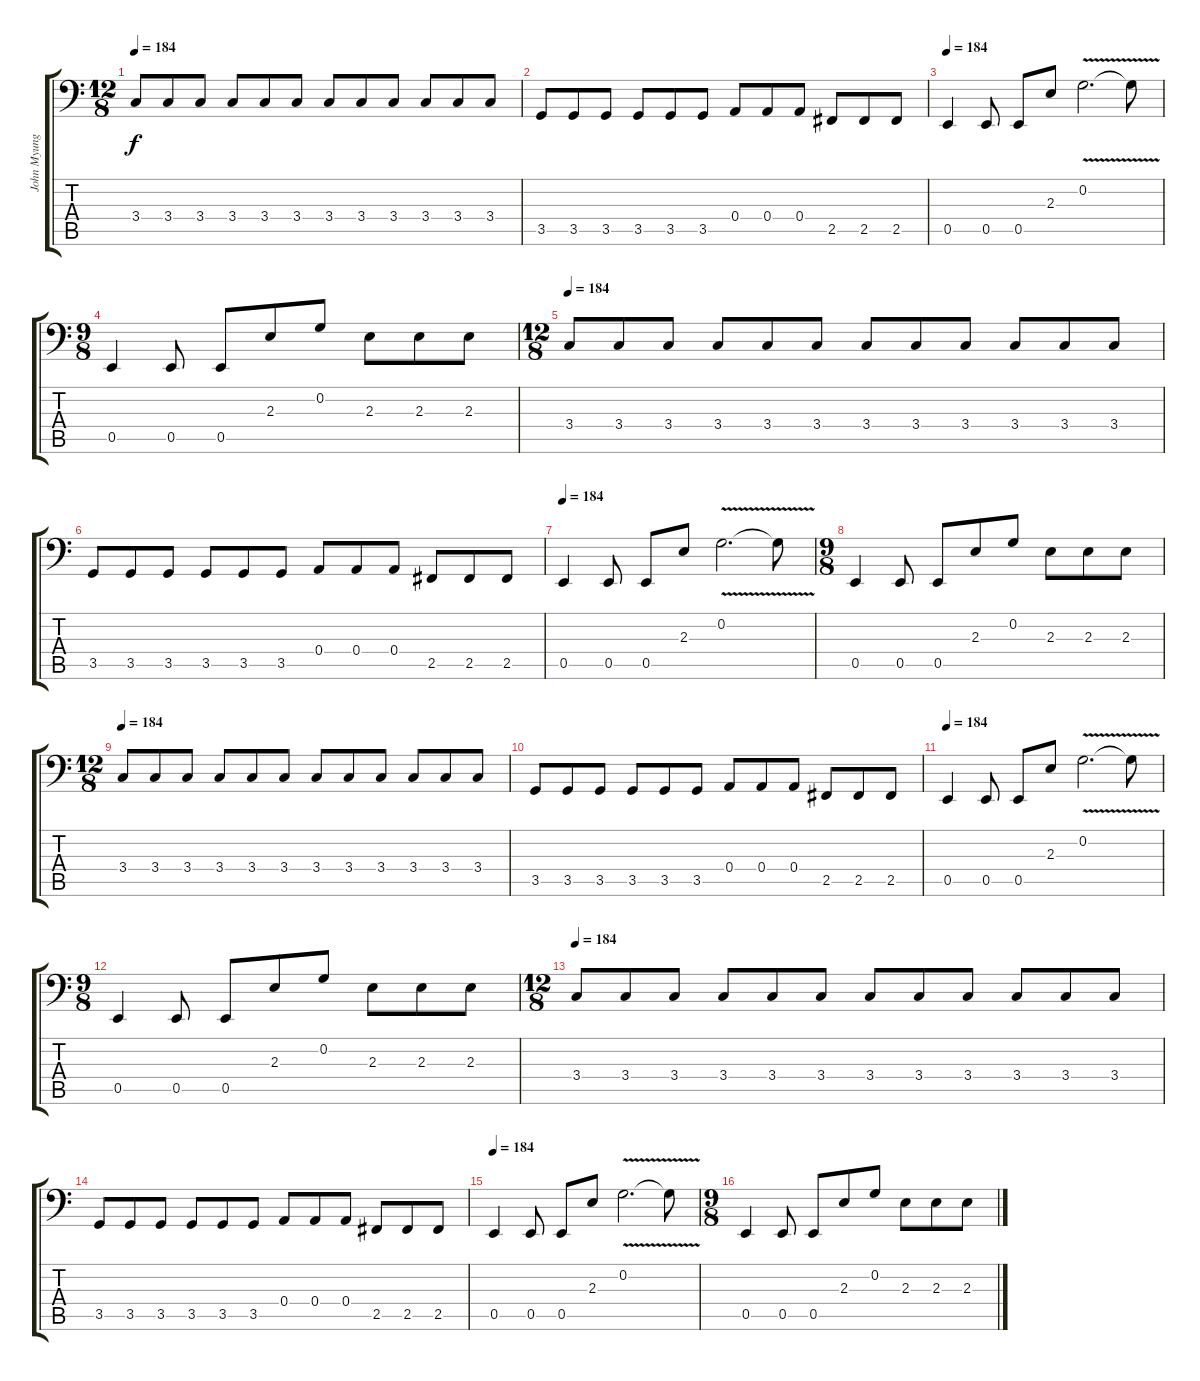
\track ("John Myung" "John Myung") {instrument electricbassfinger}
\staff {score tabs}
\tuning (C3 G2 D2 A1 E1 B0) {hide}
\ts (12 8)
\tempo 184
\clef f4
\ks c
3.4.8{dy f} 3.4.8 3.4.8 3.4.8 3.4.8 3.4.8 3.4.8 3.4.8 3.4.8 3.4.8 3.4.8 3.4.8 |
3.5.8 3.5.8 3.5.8 3.5.8 3.5.8 3.5.8 0.4.8 0.4.8 0.4.8 2.5.8 2.5.8 2.5.8 |
\tempo 184
0.5.4{volume 13} 0.5.8 0.5.8 2.3.8 0.2{v}.2{d} 0.2{t}.8 |
\ts (9 8)
0.5.4 0.5.8 0.5.8 2.3.8 0.2.8 2.3.8 2.3.8 2.3.8 |
\ts (12 8)
\tempo 184
3.4.8 3.4.8 3.4.8 3.4.8 3.4.8 3.4.8 3.4.8 3.4.8 3.4.8 3.4.8 3.4.8 3.4.8 |
3.5.8 3.5.8 3.5.8 3.5.8 3.5.8 3.5.8 0.4.8 0.4.8 0.4.8 2.5.8 2.5.8 2.5.8 |
\tempo 184
0.5.4 0.5.8 0.5.8 2.3.8 0.2{v}.2{d} 0.2{t}.8 |
\ts (9 8)
0.5.4 0.5.8 0.5.8 2.3.8 0.2.8 2.3.8 2.3.8 2.3.8 |
\ts (12 8)
\tempo 184
3.4.8 3.4.8 3.4.8 3.4.8 3.4.8 3.4.8 3.4.8 3.4.8 3.4.8 3.4.8 3.4.8 3.4.8 |
3.5.8 3.5.8 3.5.8 3.5.8 3.5.8 3.5.8 0.4.8 0.4.8 0.4.8 2.5.8 2.5.8 2.5.8 |
\tempo 184
0.5.4 0.5.8 0.5.8 2.3.8 0.2{v}.2{d} 0.2{t}.8 |
\ts (9 8)
0.5.4 0.5.8 0.5.8 2.3.8 0.2.8 2.3.8 2.3.8 2.3.8 |
\ts (12 8)
\tempo 184
3.4.8 3.4.8 3.4.8 3.4.8 3.4.8 3.4.8 3.4.8 3.4.8 3.4.8 3.4.8 3.4.8 3.4.8 |
3.5.8 3.5.8 3.5.8 3.5.8 3.5.8 3.5.8 0.4.8 0.4.8 0.4.8 2.5.8 2.5.8 2.5.8 |
\tempo 184
0.5.4 0.5.8 0.5.8 2.3.8 0.2{v}.2{d} 0.2{t}.8 |
\ts (9 8)
0.5.4 0.5.8 0.5.8 2.3.8 0.2.8 2.3.8 2.3.8 2.3.8
